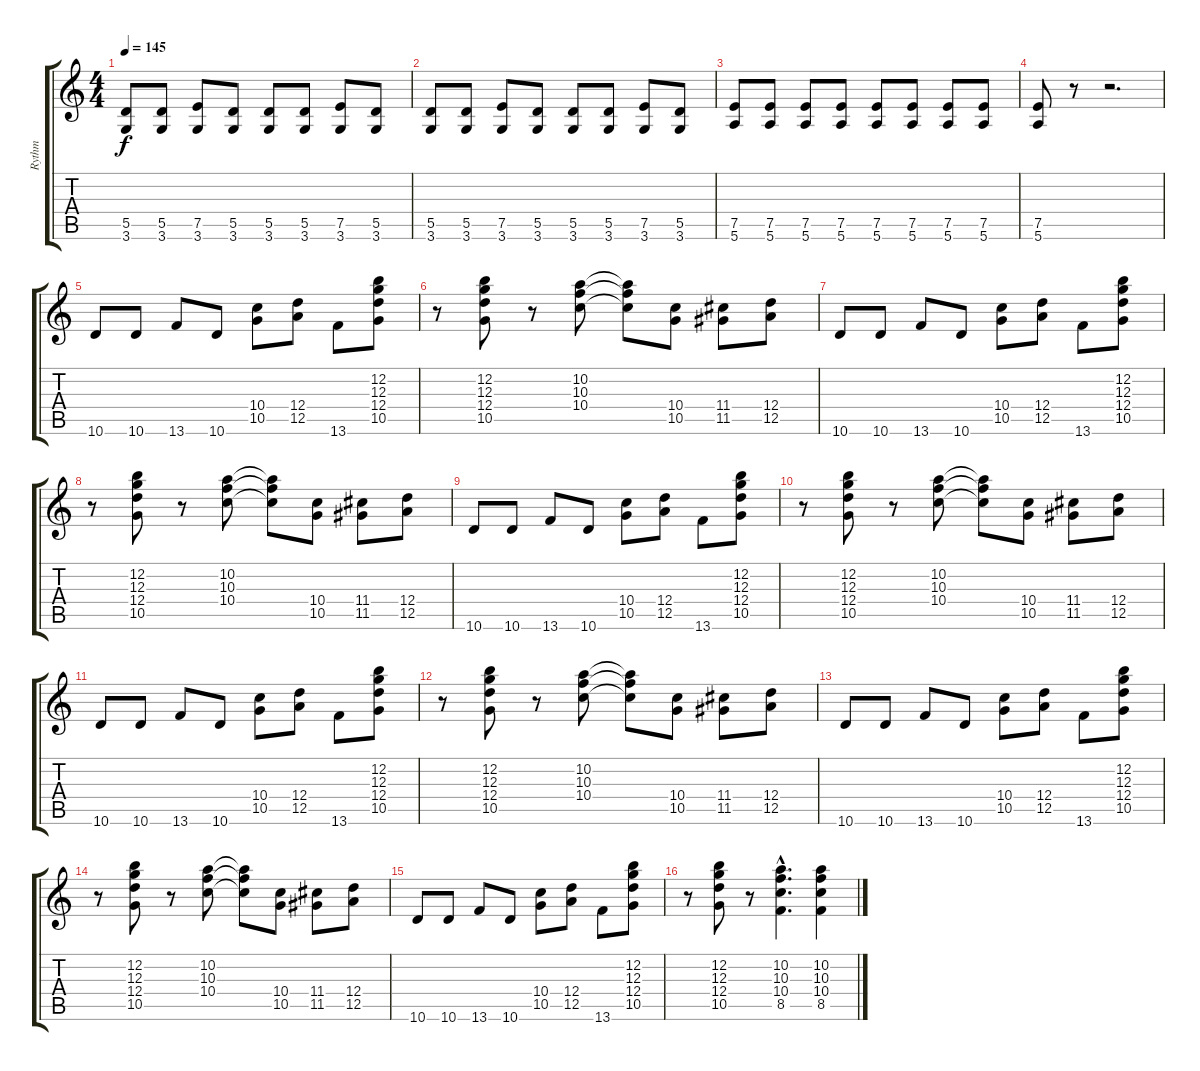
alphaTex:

\track ("Rythm" "Rythm") {instrument distortionguitar}
\staff {score tabs}
\tuning (E4 B3 G3 D3 A2 E2) {hide}
\ts (4 4)
\tempo 145
\clef g2
\ks c
(5.5 3.6).8{dy f} (5.5 3.6).8 (7.5 3.6).8 (5.5 3.6).8 (5.5 3.6).8 (5.5 3.6).8 (7.5 3.6).8 (5.5 3.6).8 |
(5.5 3.6).8 (5.5 3.6).8 (7.5 3.6).8 (5.5 3.6).8 (5.5 3.6).8 (5.5 3.6).8 (7.5 3.6).8 (5.5 3.6).8 |
(7.5 5.6).8 (7.5 5.6).8 (7.5 5.6).8 (7.5 5.6).8 (7.5 5.6).8 (7.5 5.6).8 (7.5 5.6).8 (7.5 5.6).8 |
(7.5 5.6).8 r.8 r.2{d} |
10.6.8 10.6.8 13.6.8 10.6.8 (10.4 10.5).8 (12.4 12.5).8 13.6.8 (12.2 12.3 12.4 10.5).8 |
r.8 (12.2 12.3 12.4 10.5).8 r.8 (10.2 10.3 10.4).8 (10.2{t} 10.3{t} 10.4{t}).8 (10.4 10.5).8 (11.4 11.5).8 (12.4 12.5).8 |
10.6.8 10.6.8 13.6.8 10.6.8 (10.4 10.5).8 (12.4 12.5).8 13.6.8 (12.2 12.3 12.4 10.5).8 |
r.8 (12.2 12.3 12.4 10.5).8 r.8 (10.2 10.3 10.4).8 (10.2{t} 10.3{t} 10.4{t}).8 (10.4 10.5).8 (11.4 11.5).8 (12.4 12.5).8 |
10.6.8 10.6.8 13.6.8 10.6.8 (10.4 10.5).8 (12.4 12.5).8 13.6.8 (12.2 12.3 12.4 10.5).8 |
r.8 (12.2 12.3 12.4 10.5).8 r.8 (10.2 10.3 10.4).8 (10.2{t} 10.3{t} 10.4{t}).8 (10.4 10.5).8 (11.4 11.5).8 (12.4 12.5).8 |
10.6.8 10.6.8 13.6.8 10.6.8 (10.4 10.5).8 (12.4 12.5).8 13.6.8 (12.2 12.3 12.4 10.5).8 |
r.8 (12.2 12.3 12.4 10.5).8 r.8 (10.2 10.3 10.4).8 (10.2{t} 10.3{t} 10.4{t}).8 (10.4 10.5).8 (11.4 11.5).8 (12.4 12.5).8 |
10.6.8 10.6.8 13.6.8 10.6.8 (10.4 10.5).8 (12.4 12.5).8 13.6.8 (12.2 12.3 12.4 10.5).8 |
r.8 (12.2 12.3 12.4 10.5).8 r.8 (10.2 10.3 10.4).8 (10.2{t} 10.3{t} 10.4{t}).8 (10.4 10.5).8 (11.4 11.5).8 (12.4 12.5).8 |
10.6.8 10.6.8 13.6.8 10.6.8 (10.4 10.5).8 (12.4 12.5).8 13.6.8 (12.2 12.3 12.4 10.5).8 |
r.8 (12.2 12.3 12.4 10.5).8 r.8 (10.2{hac} 10.3{hac} 10.4{hac} 8.5{hac}).4{d} (10.2 10.3{ss} 10.4{ss} 8.5{ss}).4
